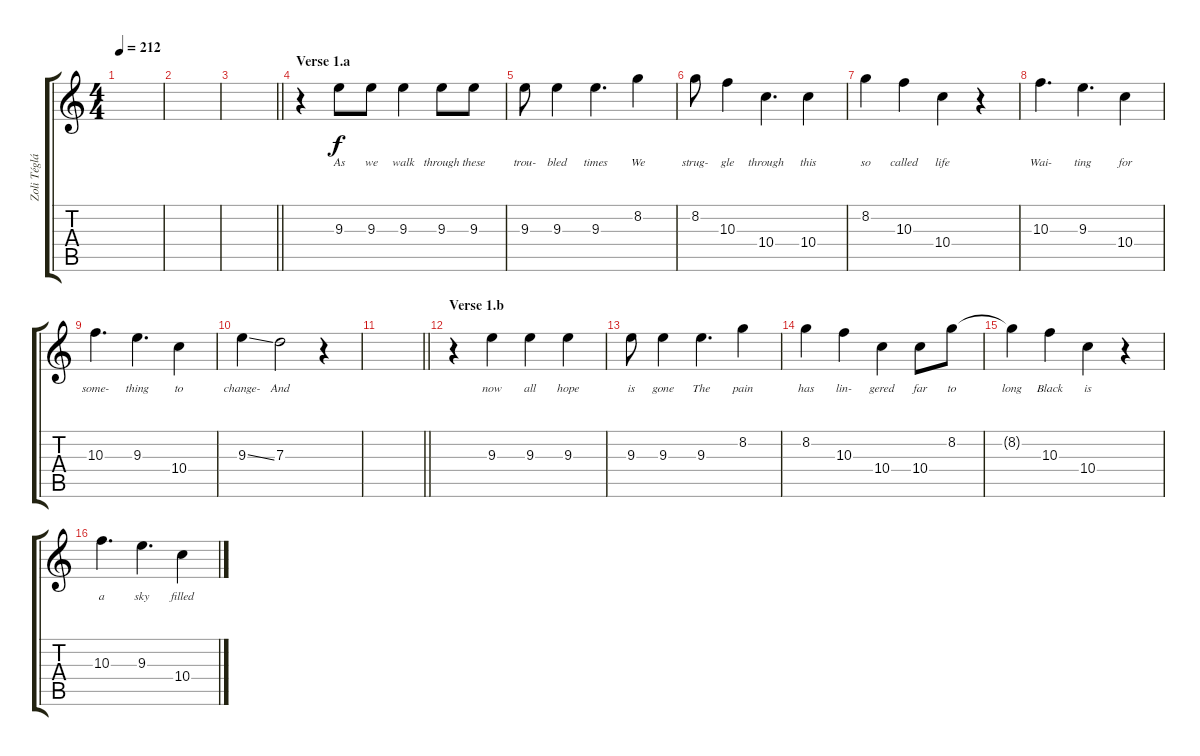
\track ("Zoli Téglás - Vocals" "Zoli Téglá") {instrument distortionguitar}
\staff {score tabs}
\tuning (E4 B3 G3 D3 A2 E2) {hide}
\ts (4 4)
\tempo 212
\clef g2
\ks c
|
|
\barLineRight lightlight
|
\section ("" "Verse 1.a")
r.4 9.3.8{lyrics (0 "As") lyrics (1 "") lyrics (2 "") lyrics (3 "") lyrics (4 "")} 9.3.8{lyrics (0 "we") lyrics (1 "") lyrics (2 "") lyrics (3 "") lyrics (4 "")} 9.3.4{lyrics (0 "walk") lyrics (1 "") lyrics (2 "") lyrics (3 "") lyrics (4 "")} 9.3.8{lyrics (0 "through") lyrics (1 "") lyrics (2 "") lyrics (3 "") lyrics (4 "")} 9.3.8{lyrics (0 "these") lyrics (1 "") lyrics (2 "") lyrics (3 "") lyrics (4 "")} |
9.3.8{lyrics (0 "trou-") lyrics (1 "") lyrics (2 "") lyrics (3 "") lyrics (4 "")} 9.3.4{lyrics (0 "bled") lyrics (1 "") lyrics (2 "") lyrics (3 "") lyrics (4 "")} 9.3.4{d lyrics (0 "times") lyrics (1 "") lyrics (2 "") lyrics (3 "") lyrics (4 "")} 8.2.4{lyrics (0 "We") lyrics (1 "") lyrics (2 "") lyrics (3 "") lyrics (4 "")} |
8.2.8{lyrics (0 "strug-") lyrics (1 "") lyrics (2 "") lyrics (3 "") lyrics (4 "")} 10.3.4{lyrics (0 "gle") lyrics (1 "") lyrics (2 "") lyrics (3 "") lyrics (4 "")} 10.4.4{d lyrics (0 "through") lyrics (1 "") lyrics (2 "") lyrics (3 "") lyrics (4 "")} 10.4.4{lyrics (0 "this") lyrics (1 "") lyrics (2 "") lyrics (3 "") lyrics (4 "")} |
8.2.4{lyrics (0 "so") lyrics (1 "") lyrics (2 "") lyrics (3 "") lyrics (4 "")} 10.3.4{lyrics (0 "called") lyrics (1 "") lyrics (2 "") lyrics (3 "") lyrics (4 "")} 10.4.4{lyrics (0 "life") lyrics (1 "") lyrics (2 "") lyrics (3 "") lyrics (4 "")} r.4 |
10.3.4{d lyrics (0 "Wai-") lyrics (1 "") lyrics (2 "") lyrics (3 "") lyrics (4 "")} 9.3.4{d lyrics (0 "ting") lyrics (1 "") lyrics (2 "") lyrics (3 "") lyrics (4 "")} 10.4.4{lyrics (0 "for") lyrics (1 "") lyrics (2 "") lyrics (3 "") lyrics (4 "")} |
10.3.4{d lyrics (0 "some-") lyrics (1 "") lyrics (2 "") lyrics (3 "") lyrics (4 "")} 9.3.4{d lyrics (0 "thing") lyrics (1 "") lyrics (2 "") lyrics (3 "") lyrics (4 "")} 10.4.4{lyrics (0 "to") lyrics (1 "") lyrics (2 "") lyrics (3 "") lyrics (4 "")} |
9.3{ss}.4{lyrics (0 "change-") lyrics (1 "") lyrics (2 "") lyrics (3 "") lyrics (4 "")} 7.3.2{lyrics (0 "And") lyrics (1 "") lyrics (2 "") lyrics (3 "") lyrics (4 "")} r.4 |
\barLineRight lightlight
|
\section ("" "Verse 1.b")
r.4 9.3.4{lyrics (0 "now") lyrics (1 "") lyrics (2 "") lyrics (3 "") lyrics (4 "")} 9.3.4{lyrics (0 "all") lyrics (1 "") lyrics (2 "") lyrics (3 "") lyrics (4 "")} 9.3.4{lyrics (0 "hope") lyrics (1 "") lyrics (2 "") lyrics (3 "") lyrics (4 "")} |
9.3.8{lyrics (0 "is") lyrics (1 "") lyrics (2 "") lyrics (3 "") lyrics (4 "")} 9.3.4{lyrics (0 "gone") lyrics (1 "") lyrics (2 "") lyrics (3 "") lyrics (4 "")} 9.3.4{d lyrics (0 "The") lyrics (1 "") lyrics (2 "") lyrics (3 "") lyrics (4 "")} 8.2.4{lyrics (0 "pain") lyrics (1 "") lyrics (2 "") lyrics (3 "") lyrics (4 "")} |
8.2.4{lyrics (0 "has") lyrics (1 "") lyrics (2 "") lyrics (3 "") lyrics (4 "")} 10.3.4{lyrics (0 "lin-") lyrics (1 "") lyrics (2 "") lyrics (3 "") lyrics (4 "")} 10.4.4{lyrics (0 "gered") lyrics (1 "") lyrics (2 "") lyrics (3 "") lyrics (4 "")} 10.4.8{lyrics (0 "far") lyrics (1 "") lyrics (2 "") lyrics (3 "") lyrics (4 "")} 8.2.8{lyrics (0 "to") lyrics (1 "") lyrics (2 "") lyrics (3 "") lyrics (4 "")} |
8.2{t}.4{lyrics (0 "long") lyrics (1 "") lyrics (2 "") lyrics (3 "") lyrics (4 "")} 10.3.4{lyrics (0 "Black") lyrics (1 "") lyrics (2 "") lyrics (3 "") lyrics (4 "")} 10.4.4{lyrics (0 "is") lyrics (1 "") lyrics (2 "") lyrics (3 "") lyrics (4 "")} r.4 |
10.3.4{d lyrics (0 "a") lyrics (1 "") lyrics (2 "") lyrics (3 "") lyrics (4 "")} 9.3.4{d lyrics (0 "sky") lyrics (1 "") lyrics (2 "") lyrics (3 "") lyrics (4 "")} 10.4.4{lyrics (0 "filled") lyrics (1 "") lyrics (2 "") lyrics (3 "") lyrics (4 "")}
